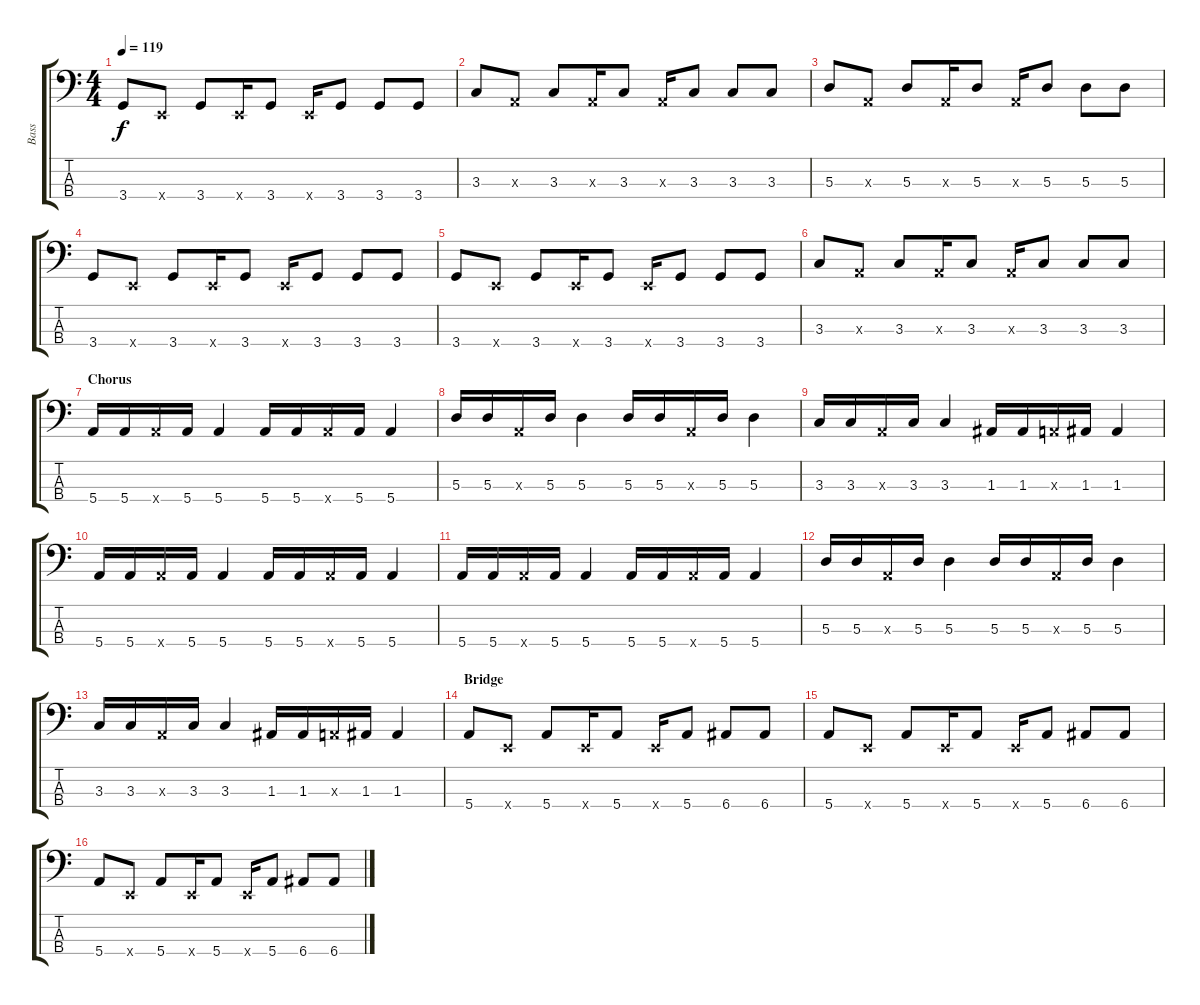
\track ("Bass" "Bass") {instrument electricbasspick}
\staff {score tabs}
\tuning (G2 D2 A1 E1) {hide}
\ts (4 4)
\tempo 119
\clef f4
\ks c
3.4.8{dy f} 0.4{x}.8 3.4.8 0.4{x}.16 3.4.8 0.4{x}.16 3.4.8 3.4.8 3.4.8 |
3.3.8 0.3{x}.8 3.3.8 0.3{x}.16 3.3.8 0.3{x}.16 3.3.8 3.3.8 3.3.8 |
5.3.8 0.3{x}.8 5.3.8 0.3{x}.16 5.3.8 0.3{x}.16 5.3.8 5.3.8 5.3.8 |
3.4.8 0.4{x}.8 3.4.8 0.4{x}.16 3.4.8 0.4{x}.16 3.4.8 3.4.8 3.4.8 |
3.4.8 0.4{x}.8 3.4.8 0.4{x}.16 3.4.8 0.4{x}.16 3.4.8 3.4.8 3.4.8 |
3.3.8 0.3{x}.8 3.3.8 0.3{x}.16 3.3.8 0.3{x}.16 3.3.8 3.3.8 3.3.8 |
\section ("" "Chorus")
5.4.16 5.4.16 5.4{x}.16 5.4.16 5.4.4 5.4.16 5.4.16 5.4{x}.16 5.4.16 5.4.4 |
5.3.16 5.3.16 0.3{x}.16 5.3.16 5.3.4 5.3.16 5.3.16 0.3{x}.16 5.3.16 5.3.4 |
3.3.16 3.3.16 0.3{x}.16 3.3.16 3.3.4 1.3.16 1.3.16 0.3{x}.16 1.3.16 1.3.4 |
5.4.16 5.4.16 5.4{x}.16 5.4.16 5.4.4 5.4.16 5.4.16 5.4{x}.16 5.4.16 5.4.4 |
5.4.16 5.4.16 5.4{x}.16 5.4.16 5.4.4 5.4.16 5.4.16 5.4{x}.16 5.4.16 5.4.4 |
5.3.16 5.3.16 0.3{x}.16 5.3.16 5.3.4 5.3.16 5.3.16 0.3{x}.16 5.3.16 5.3.4 |
3.3.16 3.3.16 0.3{x}.16 3.3.16 3.3.4 1.3.16 1.3.16 0.3{x}.16 1.3.16 1.3.4 |
\section ("" "Bridge")
5.4.8 0.4{x}.8 5.4.8 0.4{x}.16 5.4.8 0.4{x}.16 5.4.8 6.4.8 6.4.8 |
5.4.8 0.4{x}.8 5.4.8 0.4{x}.16 5.4.8 0.4{x}.16 5.4.8 6.4.8 6.4.8 |
5.4.8 0.4{x}.8 5.4.8 0.4{x}.16 5.4.8 0.4{x}.16 5.4.8 6.4.8 6.4.8
